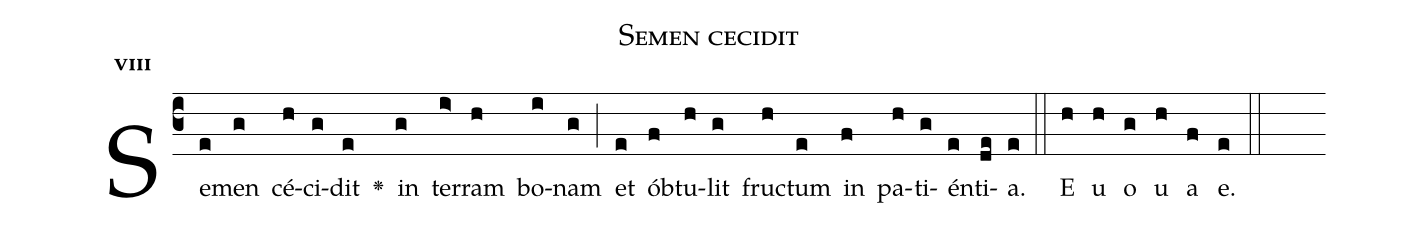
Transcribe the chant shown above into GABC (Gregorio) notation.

name:Semen cecidit;
office-part:Antiphona;
mode:8;
%%
initial-style: 1;
name: Semen cecidit;
book: Antiphonae & Responsoria/Tomus IV, p. 100;
occasion: Dominica XI per Annum;
office-part: Laudes Ant Bb;
annotation: 8g;
centering-scheme: english;
font: OFLSortsMillGoudy;
height: 11;
width: 4.5;
%%
(c3)Se(e)men(g) cé(h)ci(g)dit(e) <v>\greheightstar</v>() in(g) ter(i>)ram(h) bo(i)nam(g) (;) et(e) ób(f)tu(h)lit(g) fru(h)ctum(e) in(f) pa(h)ti(g)én(e)ti(de)a.(e) (::) E(h) u(h) o(g) u(h) a(f) e.(e) (::)
